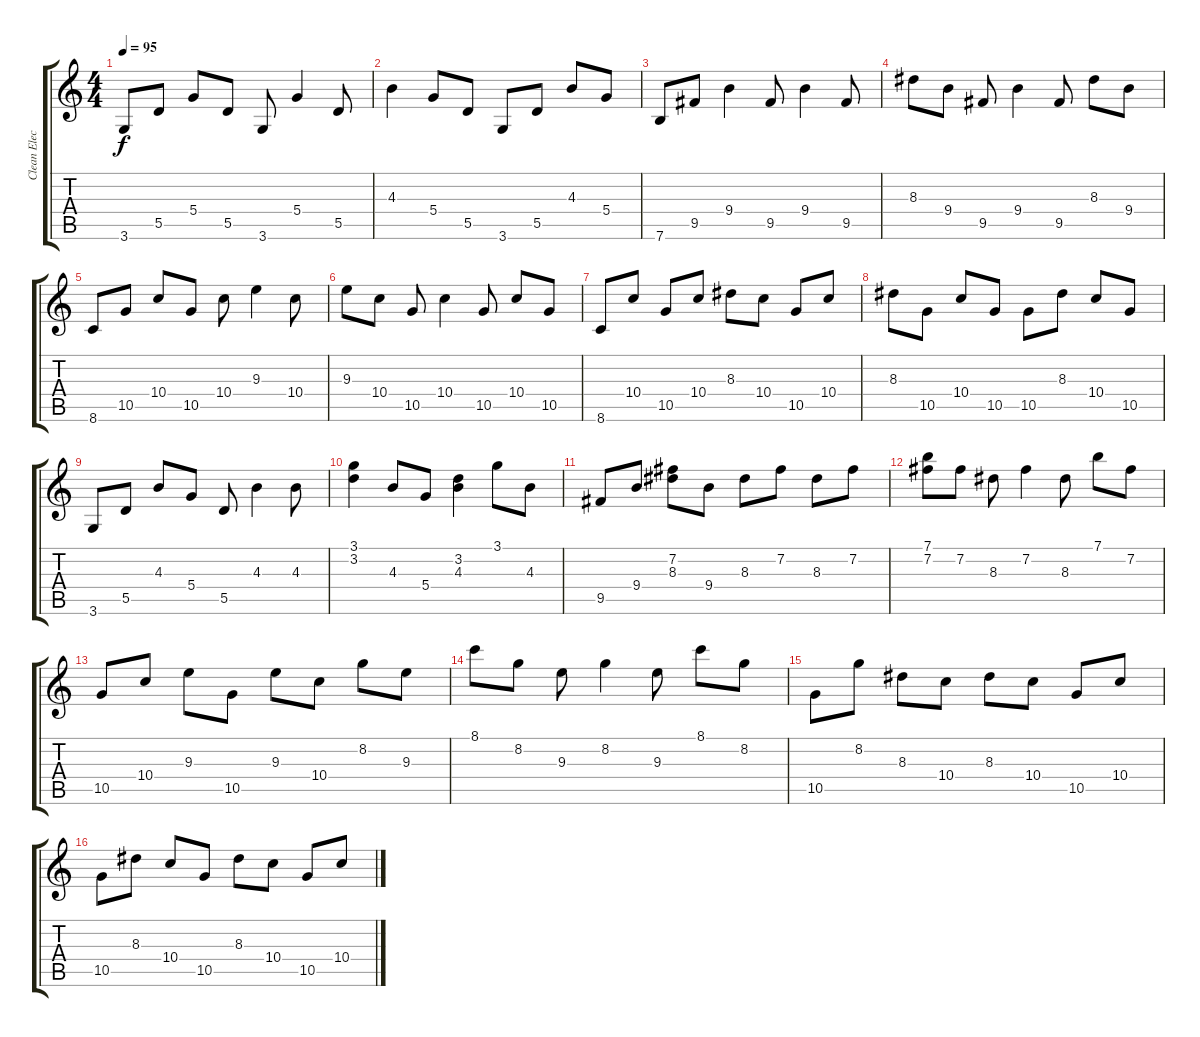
\track ("Clean Electric" "Clean Elec") {instrument electricguitarclean}
\staff {score tabs}
\tuning (E4 B3 G3 D3 A2 E2) {hide}
\ts (4 4)
\tempo 95
\clef g2
\ks c
3.6.8{dy f} 5.5.8 5.4.8 5.5.8 3.6.8 5.4.4 5.5.8 |
4.3.4 5.4.8 5.5.8 3.6.8 5.5.8 4.3.8 5.4.8 |
7.6.8 9.5.8 9.4.4 9.5.8 9.4.4 9.5.8 |
8.3.8 9.4.8 9.5.8 9.4.4 9.5.8 8.3.8 9.4.8 |
8.6.8 10.5.8 10.4.8 10.5.8 10.4.8 9.3.4 10.4.8 |
9.3.8 10.4.8 10.5.8 10.4.4 10.5.8 10.4.8 10.5.8 |
8.6.8 10.4.8 10.5.8 10.4.8 8.3.8 10.4.8 10.5.8 10.4.8 |
8.3.8 10.5.8 10.4.8 10.5.8 10.5.8 8.3.8 10.4.8 10.5.8 |
3.6.8 5.5.8 4.3.8 5.4.8 5.5.8 4.3.4 4.3.8 |
(3.1 3.2).4 4.3.8 5.4.8 (3.2 4.3).4 3.1.8 4.3.8 |
9.5.8 9.4.8 (7.2 8.3).8 9.4.8 8.3.8 7.2.8 8.3.8 7.2.8 |
(7.1 7.2).8 7.2.8 8.3.8 7.2.4 8.3.8 7.1.8 7.2.8 |
10.5.8 10.4.8 9.3.8 10.5.8 9.3.8 10.4.8 8.2.8 9.3.8 |
8.1.8 8.2.8 9.3.8 8.2.4 9.3.8 8.1.8 8.2.8 |
10.5.8 8.2.8 8.3.8 10.4.8 8.3.8 10.4.8 10.5.8 10.4.8 |
10.5.8 8.3.8 10.4.8 10.5.8 8.3.8 10.4.8 10.5.8 10.4.8
